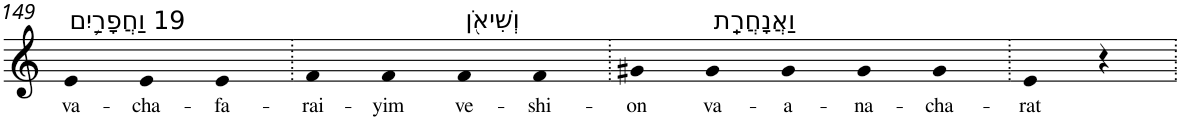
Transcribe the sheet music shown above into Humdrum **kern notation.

**kern	**text
*part1	*part1
*staff1	*staff1
*I"Piano	*
*I'Pno	*
!!LO:PB:g=z
*clefG2	*
*k[]	*
=149	=149
!LO:TX:a:t=19 וַחֲפָרַ֥יִם	!
!	!LO:LY:b
4e	va-
!	!LO:LY:b
4e	-cha-
!	!LO:LY:b
4e	-fa-
=150.	=150.
!	!LO:LY:b
4f	-rai-
!	!LO:LY:b
4f	-yim
!LO:TX:a:t=וְשִׁיאֹ֖ן	!
!	!LO:LY:b
4f	ve-
!	!LO:LY:b
4f	-shi-
=151.	=151.
!	!LO:LY:b
4g#X	-on
!LO:TX:a:t=וַאֲנָחֲרַֽת	!
!	!LO:LY:b
4g#	va-
!	!LO:LY:b
4g#	-a-
!	!LO:LY:b
4g#	-na-
!	!LO:LY:b
4g#	-cha-
=152.	=152.
!	!LO:LY:b
4e	-rat
4r	.
=.	=.
*-	*-
